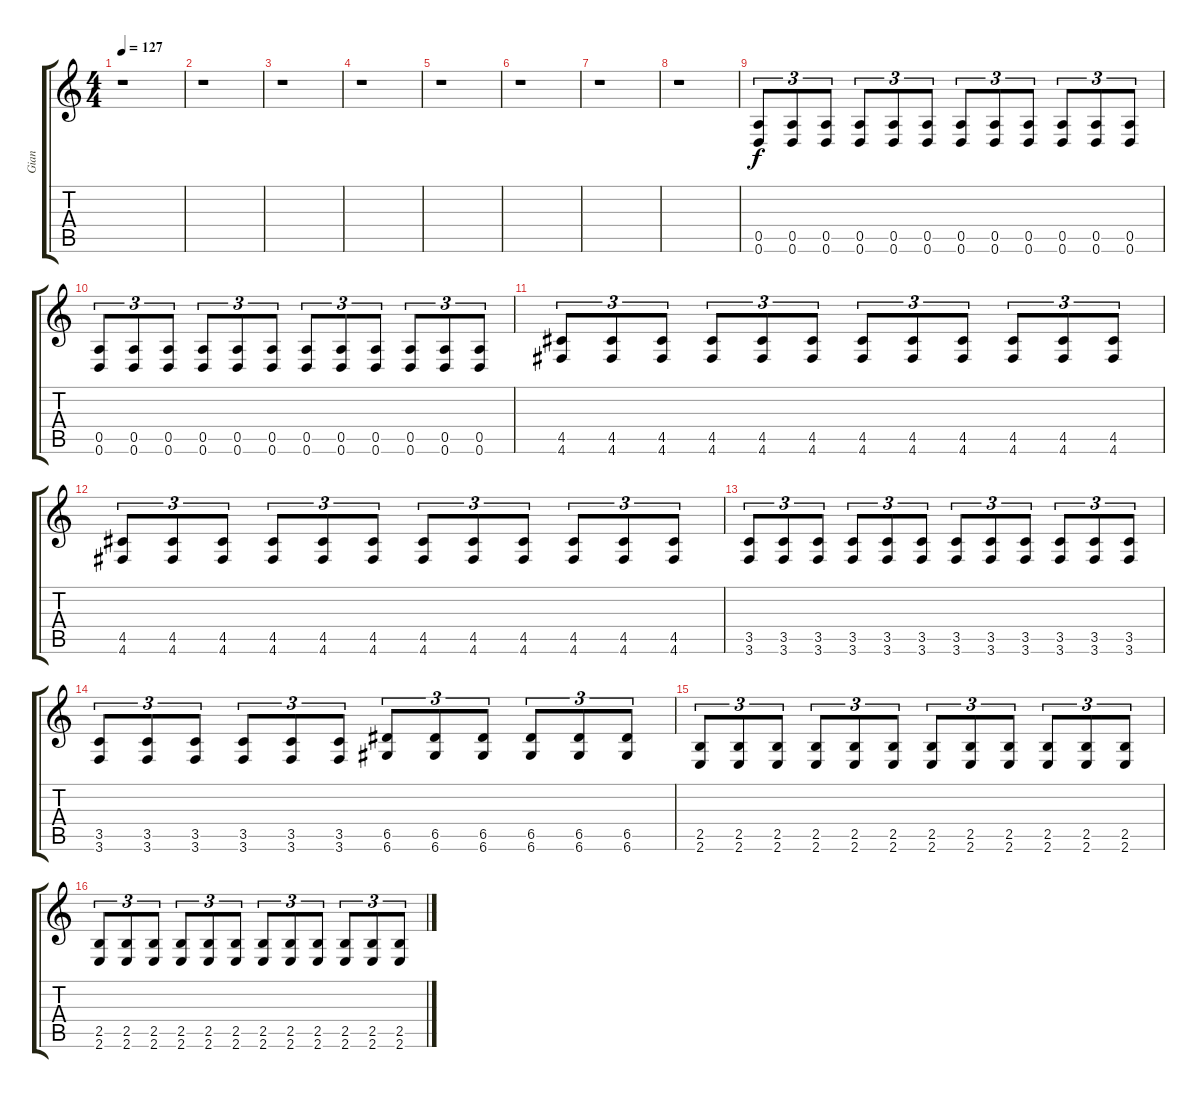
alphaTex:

\track ("Gian" "Gian") {instrument distortionguitar}
\staff {score tabs}
\tuning (E4 B3 G3 D3 A2 D2) {hide}
\ts (4 4)
\tempo 127
\clef g2
\ks c
r.1{dy f instrument distortionguitar} |
r.1 |
r.1 |
r.1 |
r.1 |
r.1 |
r.1 |
r.1 |
(0.5 0.6).8{tu (3 2)} (0.5 0.6).8{tu (3 2)} (0.5 0.6).8{tu (3 2)} (0.5 0.6).8{tu (3 2)} (0.5 0.6).8{tu (3 2)} (0.5 0.6).8{tu (3 2)} (0.5 0.6).8{tu (3 2)} (0.5 0.6).8{tu (3 2)} (0.5 0.6).8{tu (3 2)} (0.5 0.6).8{tu (3 2)} (0.5 0.6).8{tu (3 2)} (0.5 0.6).8{tu (3 2)} |
(0.5 0.6).8{tu (3 2)} (0.5 0.6).8{tu (3 2)} (0.5 0.6).8{tu (3 2)} (0.5 0.6).8{tu (3 2)} (0.5 0.6).8{tu (3 2)} (0.5 0.6).8{tu (3 2)} (0.5 0.6).8{tu (3 2)} (0.5 0.6).8{tu (3 2)} (0.5 0.6).8{tu (3 2)} (0.5 0.6).8{tu (3 2)} (0.5 0.6).8{tu (3 2)} (0.5 0.6).8{tu (3 2)} |
(4.5 4.6).8{tu (3 2)} (4.5 4.6).8{tu (3 2)} (4.5 4.6).8{tu (3 2)} (4.5 4.6).8{tu (3 2)} (4.5 4.6).8{tu (3 2)} (4.5 4.6).8{tu (3 2)} (4.5 4.6).8{tu (3 2)} (4.5 4.6).8{tu (3 2)} (4.5 4.6).8{tu (3 2)} (4.5 4.6).8{tu (3 2)} (4.5 4.6).8{tu (3 2)} (4.5 4.6).8{tu (3 2)} |
(4.5 4.6).8{tu (3 2)} (4.5 4.6).8{tu (3 2)} (4.5 4.6).8{tu (3 2)} (4.5 4.6).8{tu (3 2)} (4.5 4.6).8{tu (3 2)} (4.5 4.6).8{tu (3 2)} (4.5 4.6).8{tu (3 2)} (4.5 4.6).8{tu (3 2)} (4.5 4.6).8{tu (3 2)} (4.5 4.6).8{tu (3 2)} (4.5 4.6).8{tu (3 2)} (4.5 4.6).8{tu (3 2)} |
(3.5 3.6).8{tu (3 2)} (3.5 3.6).8{tu (3 2)} (3.5 3.6).8{tu (3 2)} (3.5 3.6).8{tu (3 2)} (3.5 3.6).8{tu (3 2)} (3.5 3.6).8{tu (3 2)} (3.5 3.6).8{tu (3 2)} (3.5 3.6).8{tu (3 2)} (3.5 3.6).8{tu (3 2)} (3.5 3.6).8{tu (3 2)} (3.5 3.6).8{tu (3 2)} (3.5 3.6).8{tu (3 2)} |
(3.5 3.6).8{tu (3 2)} (3.5 3.6).8{tu (3 2)} (3.5 3.6).8{tu (3 2)} (3.5 3.6).8{tu (3 2)} (3.5 3.6).8{tu (3 2)} (3.5 3.6).8{tu (3 2)} (6.5 6.6).8{tu (3 2)} (6.5 6.6).8{tu (3 2)} (6.5 6.6).8{tu (3 2)} (6.5 6.6).8{tu (3 2)} (6.5 6.6).8{tu (3 2)} (6.5 6.6).8{tu (3 2)} |
(2.5 2.6).8{tu (3 2)} (2.5 2.6).8{tu (3 2)} (2.5 2.6).8{tu (3 2)} (2.5 2.6).8{tu (3 2)} (2.5 2.6).8{tu (3 2)} (2.5 2.6).8{tu (3 2)} (2.5 2.6).8{tu (3 2)} (2.5 2.6).8{tu (3 2)} (2.5 2.6).8{tu (3 2)} (2.5 2.6).8{tu (3 2)} (2.5 2.6).8{tu (3 2)} (2.5 2.6).8{tu (3 2)} |
(2.5 2.6).8{tu (3 2)} (2.5 2.6).8{tu (3 2)} (2.5 2.6).8{tu (3 2)} (2.5 2.6).8{tu (3 2)} (2.5 2.6).8{tu (3 2)} (2.5 2.6).8{tu (3 2)} (2.5 2.6).8{tu (3 2)} (2.5 2.6).8{tu (3 2)} (2.5 2.6).8{tu (3 2)} (2.5 2.6).8{tu (3 2)} (2.5 2.6).8{tu (3 2)} (2.5 2.6).8{tu (3 2)}
